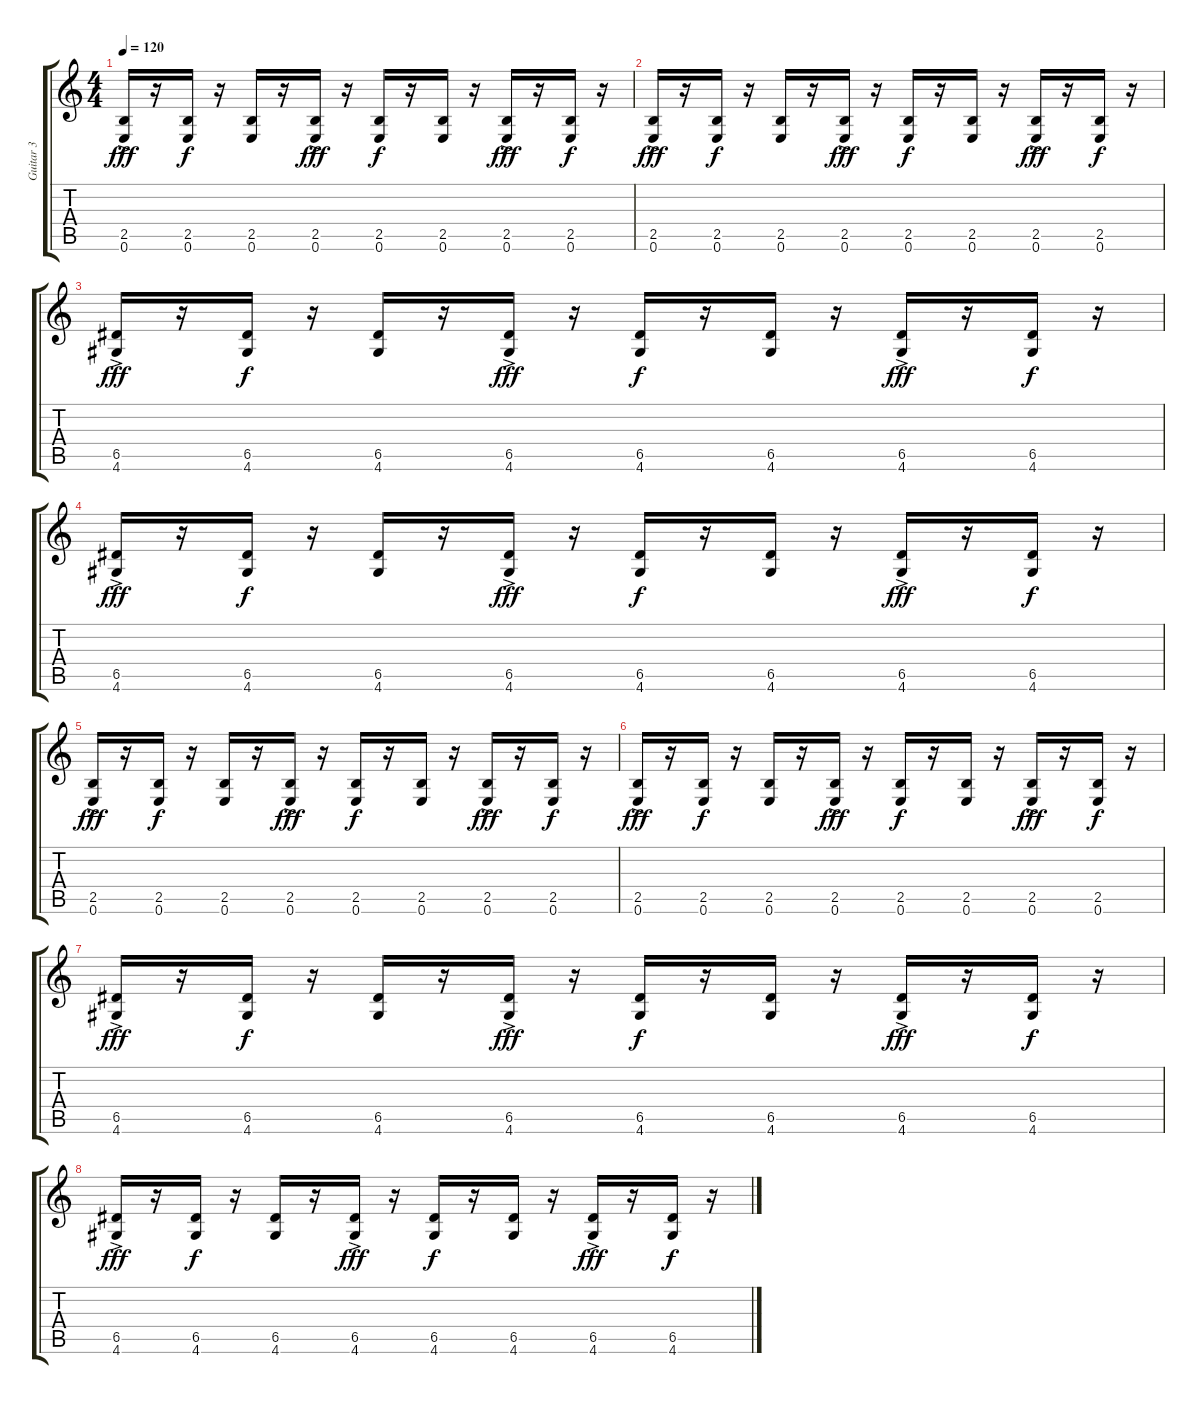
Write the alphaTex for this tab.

\track ("Guitar 3" "Guitar 3") {instrument distortionguitar}
\staff {score tabs}
\tuning (E4 B3 G3 D3 A2 E2) {hide}
\ts (4 4)
\tempo 120
\clef g2
\ks c
(2.5{ac} 0.6{ac}).16{dy fff} r.16 (2.5 0.6).16{dy f} r.16 (2.5 0.6).16 r.16 (2.5{ac} 0.6{ac}).16{dy fff} r.16 (2.5 0.6).16{dy f} r.16 (2.5 0.6).16 r.16 (2.5{ac} 0.6{ac}).16{dy fff} r.16 (2.5 0.6).16{dy f} r.16 |
(2.5{ac} 0.6{ac}).16{dy fff} r.16 (2.5 0.6).16{dy f} r.16 (2.5 0.6).16 r.16 (2.5{ac} 0.6{ac}).16{dy fff} r.16 (2.5 0.6).16{dy f} r.16 (2.5 0.6).16 r.16 (2.5{ac} 0.6{ac}).16{dy fff} r.16 (2.5 0.6).16{dy f} r.16 |
(6.5{ac} 4.6{ac}).16{dy fff} r.16 (6.5 4.6).16{dy f} r.16 (6.5 4.6).16 r.16 (6.5{ac} 4.6{ac}).16{dy fff} r.16 (6.5 4.6).16{dy f} r.16 (6.5 4.6).16 r.16 (6.5{ac} 4.6{ac}).16{dy fff} r.16 (6.5 4.6).16{dy f} r.16 |
(6.5{ac} 4.6{ac}).16{dy fff} r.16 (6.5 4.6).16{dy f} r.16 (6.5 4.6).16 r.16 (6.5{ac} 4.6{ac}).16{dy fff} r.16 (6.5 4.6).16{dy f} r.16 (6.5 4.6).16 r.16 (6.5{ac} 4.6{ac}).16{dy fff} r.16 (6.5 4.6).16{dy f} r.16 |
(2.5{ac} 0.6{ac}).16{dy fff} r.16 (2.5 0.6).16{dy f} r.16 (2.5 0.6).16 r.16 (2.5{ac} 0.6{ac}).16{dy fff} r.16 (2.5 0.6).16{dy f} r.16 (2.5 0.6).16 r.16 (2.5{ac} 0.6{ac}).16{dy fff} r.16 (2.5 0.6).16{dy f} r.16 |
(2.5{ac} 0.6{ac}).16{dy fff} r.16 (2.5 0.6).16{dy f} r.16 (2.5 0.6).16 r.16 (2.5{ac} 0.6{ac}).16{dy fff} r.16 (2.5 0.6).16{dy f} r.16 (2.5 0.6).16 r.16 (2.5{ac} 0.6{ac}).16{dy fff} r.16 (2.5 0.6).16{dy f} r.16 |
(6.5{ac} 4.6{ac}).16{dy fff} r.16 (6.5 4.6).16{dy f} r.16 (6.5 4.6).16 r.16 (6.5{ac} 4.6{ac}).16{dy fff} r.16 (6.5 4.6).16{dy f} r.16 (6.5 4.6).16 r.16 (6.5{ac} 4.6{ac}).16{dy fff} r.16 (6.5 4.6).16{dy f} r.16 |
(6.5{ac} 4.6{ac}).16{dy fff} r.16 (6.5 4.6).16{dy f} r.16 (6.5 4.6).16 r.16 (6.5{ac} 4.6{ac}).16{dy fff} r.16 (6.5 4.6).16{dy f} r.16 (6.5 4.6).16 r.16 (6.5{ac} 4.6{ac}).16{dy fff} r.16 (6.5 4.6).16{dy f} r.16
